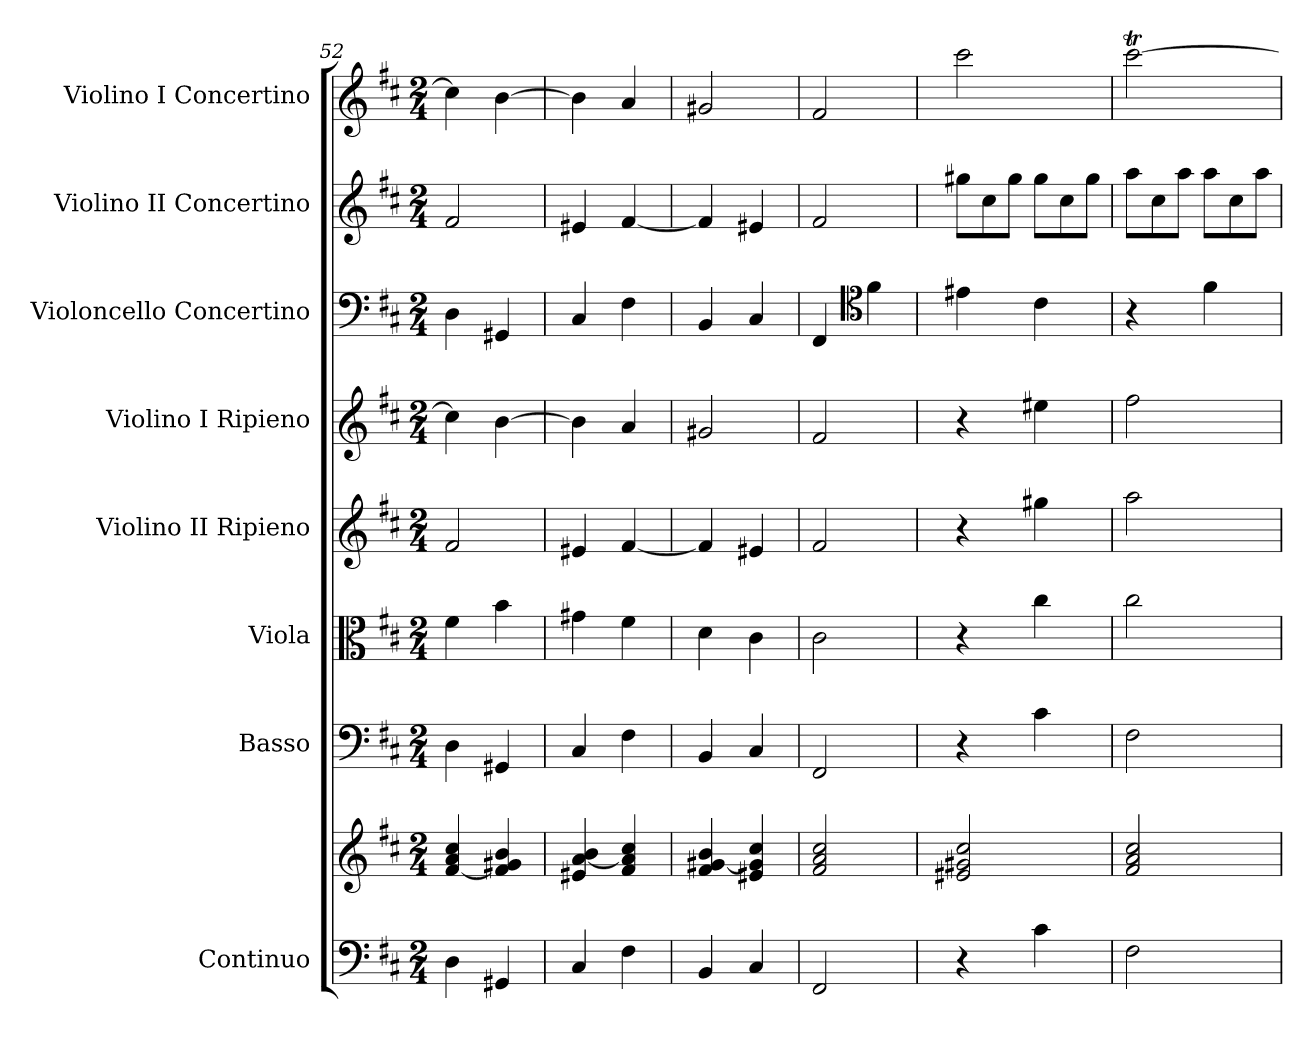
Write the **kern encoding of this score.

**kern	**kern	**kern	**kern	**kern	**kern	**kern	**kern	**kern
*part8	*part8	*part7	*part6	*part5	*part4	*part3	*part2	*part1
*staff9	*staff8	*staff7	*staff6	*staff5	*staff4	*staff3	*staff2	*staff1
*I"Continuo	*	*I"Basso	*I"Viola	*I"Violino II Ripieno	*I"Violino I Ripieno	*I"Violoncello Concertino	*I"Violino II Concertino	*I"Violino I Concertino
*	*	*	*	*	*	*I'Vc	*I'Vln	*I'Vln
*clefF4	*clefG2	*clefF4	*clefC3	*clefG2	*clefG2	*clefF4	*clefG2	*clefG2
*k[f#c#]	*k[f#c#]	*k[f#c#]	*k[f#c#]	*k[f#c#]	*k[f#c#]	*k[f#c#]	*k[f#c#]	*k[f#c#]
*M2/4	*M2/4	*M2/4	*M2/4	*M2/4	*M2/4	*M2/4	*M2/4	*M2/4
=52	=52	=52	=52	=52	=52	=52	=52	=52
4D\	[4f#/ 4a/ 4cc#/	4D\	4f#\	2f#/	4cc#\]	4D\	2f#/	4cc#\]
4GG#X/	4f#/] 4g#X/ 4b/	4GG#X/	4b\	.	[4b\	4GG#X/	.	[4b\
=53	=53	=53	=53	=53	=53	=53	=53	=53
4C#/	4e#X/ [4a/ 4b/	4C#/	4g#X\	4e#X/	4b\]	4C#/	4e#X/	4b\]
4F#\	4f#/ 4a/] 4cc#/	4F#\	4f#\	[4f#/	4a/	4F#\	[4f#/	4a/
=54	=54	=54	=54	=54	=54	=54	=54	=54
4BB/	4f#/ [4g#X/ 4b/	4BB/	4d\	4f#/]	2g#X/	4BB/	4f#/]	2g#X/
4C#/	4e#X/ 4g#/] 4cc#/	4C#/	4c#\	4e#X/	.	4C#/	4e#X/	.
=55	=55	=55	=55	=55	=55	=55	=55	=55
2FF#/	2f#/ 2a/ 2cc#/	2FF#/	2c#\	2f#/	2f#/	4FF#/	2f#/	2f#/
*	*	*	*	*	*	*clefC4	*	*
.	.	.	.	.	.	4f#\	.	.
=56	=56	=56	=56	=56	=56	=56	=56	=56
*	*	*	*	*	*	*	*Xtuplet	*
4r	2e#X/ 2g#X/ 2cc#/	4r	4r	4r	4r	4e#X\	12gg#X\L	2ccc#\
.	.	.	.	.	.	.	12cc#\	.
.	.	.	.	.	.	.	12gg#\J	.
4c#\	.	4c#\	4cc#\	4gg#X\	4ee#X\	4c#\	12gg#\L	.
.	.	.	.	.	.	.	12cc#\	.
.	.	.	.	.	.	.	12gg#\J	.
=57	=57	=57	=57	=57	=57	=57	=57	=57
2F#\	2f#/ 2a/ 2cc#/	2F#\	2cc#\	2aa\	2ff#\	4r	12aa\L	[2ccc#t\
.	.	.	.	.	.	.	12cc#\	.
.	.	.	.	.	.	.	12aa\J	.
.	.	.	.	.	.	4f#\	12aa\L	.
.	.	.	.	.	.	.	12cc#\	.
.	.	.	.	.	.	.	12aa\J	.
=	=	=	=	=	=	=	=	=
*-	*-	*-	*-	*-	*-	*-	*-	*-
